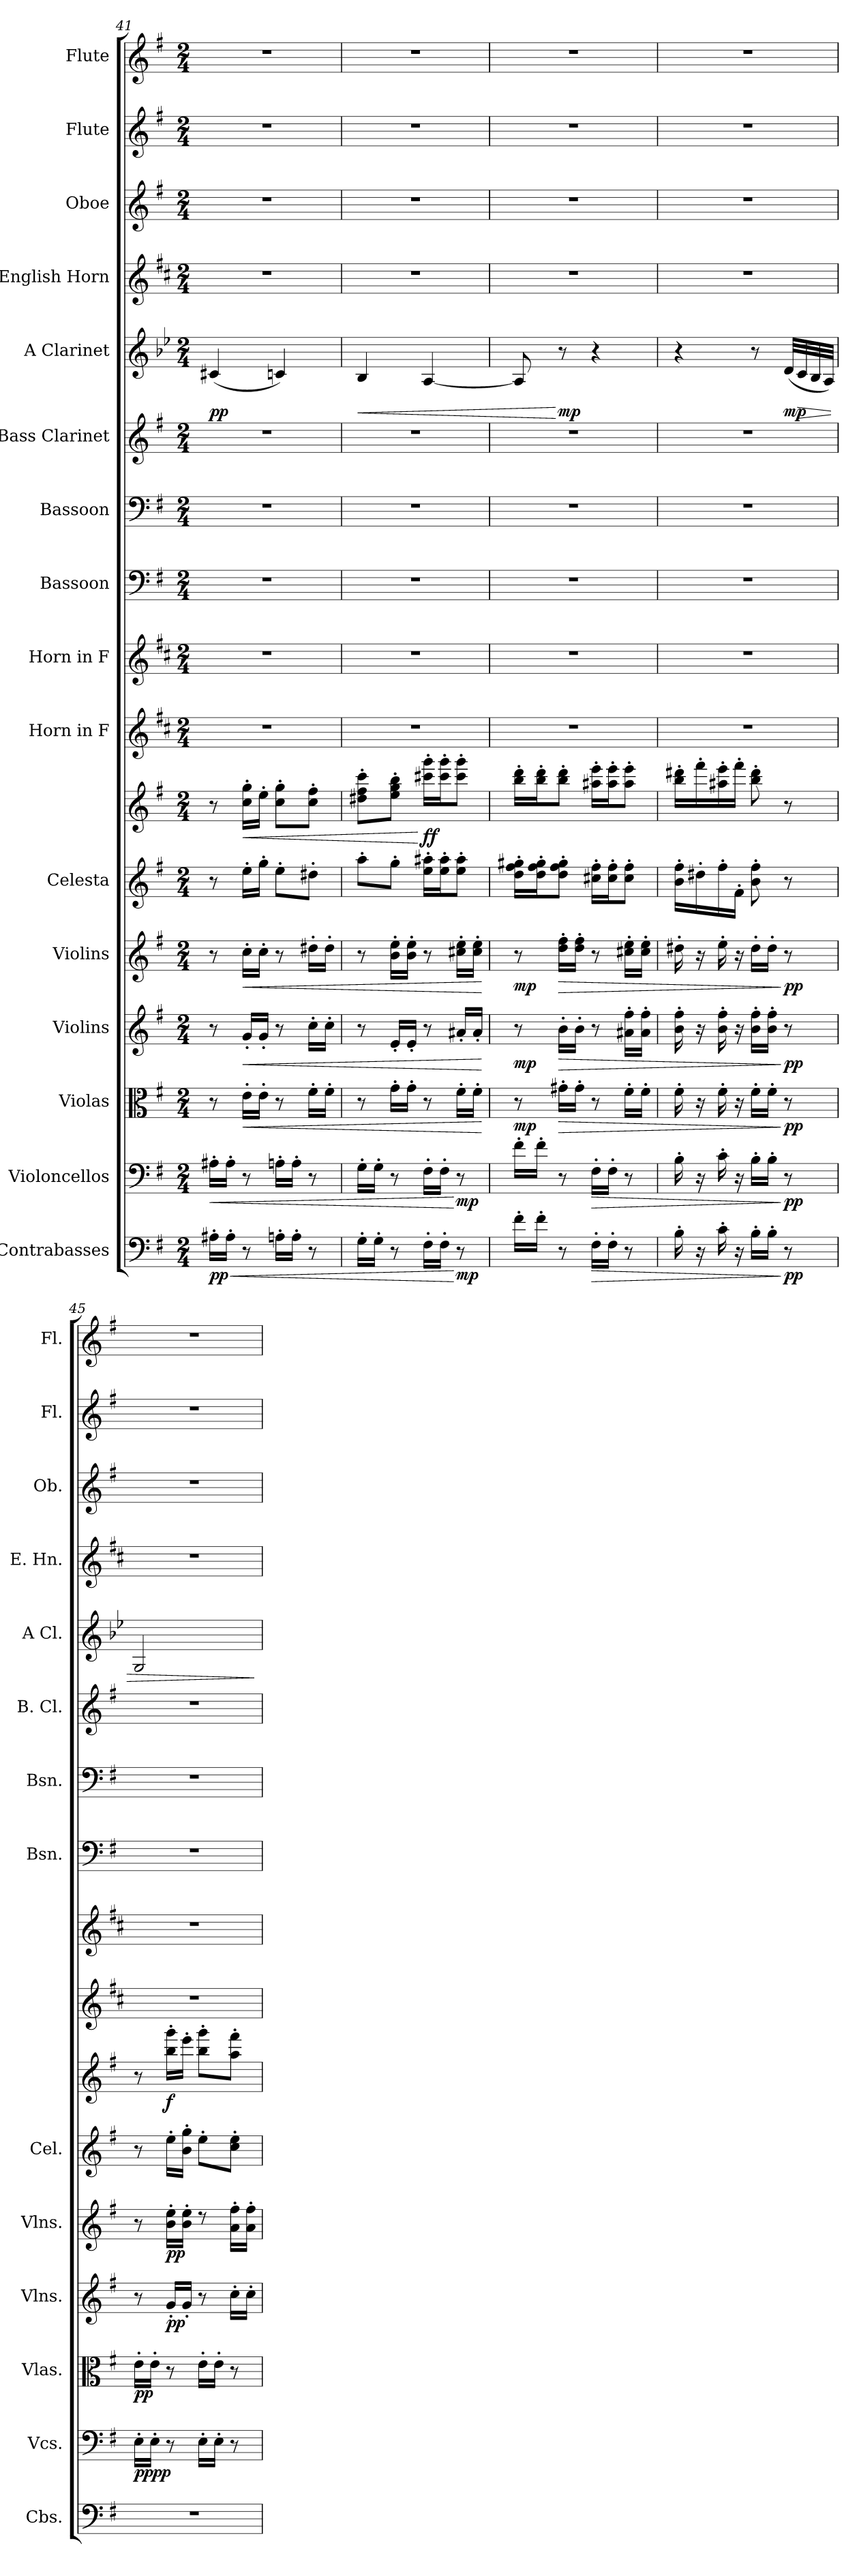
**kern	**dynam	**kern	**dynam	**kern	**dynam	**kern	**dynam	**kern	**dynam	**kern	**kern	**dynam	**kern	**kern	**kern	**kern	**kern	**kern	**dynam	**kern	**kern	**kern	**kern
*part16	*part16	*part15	*part15	*part14	*part14	*part13	*part13	*part12	*part12	*part11	*part11	*part11	*part10	*part9	*part8	*part7	*part6	*part5	*part5	*part4	*part3	*part2	*part1
*staff17	*staff17	*staff16	*staff16	*staff15	*staff15	*staff14	*staff14	*staff13	*staff13	*staff12	*staff11	*staff11/12	*staff10	*staff9	*staff8	*staff7	*staff6	*staff5	*staff5	*staff4	*staff3	*staff2	*staff1
*I"Contrabasses	*	*I"Violoncellos	*	*I"Violas	*	*I"Violins	*	*I"Violins	*	*I"Celesta	*	*	*I"Horn in F	*I"Horn in F	*I"Bassoon	*I"Bassoon	*I"Bass Clarinet	*I"A Clarinet	*	*I"English Horn	*I"Oboe	*I"Flute	*I"Flute
*I'Cbs.	*	*I'Vcs.	*	*I'Vlas.	*	*I'Vlns.	*	*I'Vlns.	*	*I'Cel.	*	*	*	*	*I'Bsn.	*I'Bsn.	*I'B. Cl.	*I'A Cl.	*	*I'E. Hn.	*I'Ob.	*I'Fl.	*I'Fl.
*clefF4	*	*clefF4	*	*clefC3	*	*clefG2	*	*clefG2	*	*clefG2	*clefG2	*	*clefG2	*clefG2	*clefF4	*clefF4	*clefG2	*clefG2	*	*clefG2	*clefG2	*clefG2	*clefG2
*ITrd7c12	*	*	*	*	*	*	*	*	*	*ITrd-7c-12	*ITrd-7c-12	*	*ITrd4c7	*ITrd4c7	*	*	*ITrd8c14	*ITrd2c3	*	*ITrd4c7	*	*	*
*k[f#]	*	*k[f#]	*	*k[f#]	*	*k[f#]	*	*k[f#]	*	*k[f#]	*k[f#]	*	*k[f#]	*k[f#]	*k[f#]	*k[f#]	*k[f#]	*k[f#]	*	*k[f#]	*k[f#]	*k[f#]	*k[f#]
*M2/4	*	*M2/4	*	*M2/4	*	*M2/4	*	*M2/4	*	*M2/4	*M2/4	*	*M2/4	*M2/4	*M2/4	*M2/4	*M2/4	*M2/4	*	*M2/4	*M2/4	*M2/4	*M2/4
=41	=41	=41	=41	=41	=41	=41	=41	=41	=41	=41	=41	=41	=41	=41	=41	=41	=41	=41	=41	=41	=41	=41	=41
!	!LO:HP:b	!	!LO:HP:b	!	!	!	!	!	!	!	!	!	!	!	!	!	!	!	!	!	!	!	!
!	!LO:DY:n=1:b	!	!	!	!	!	!	!	!	!	!	!	!	!	!	!	!	!	!LO:DY:b	!	!	!	!
16AA#X'\LL	< pp	16A#X'\LL	<	8r	.	8r	.	8r	.	8r	8r	.	2r	2r	2r	2r	2r	(<4A#X/	pp	2r	2r	2r	2r
16AA#'\JJ	.	16A#'\JJ	.	.	.	.	.	.	.	.	.	.	.	.	.	.	.	.	.	.	.	.	.
!	!	!	!	!	!LO:HP:b	!	!LO:HP:b	!	!LO:HP:b	!	!	!LO:HP:b	!	!	!	!	!	!	!	!	!	!	!
8r	.	8r	.	16e'\LL	<	16g'/LL	<	16cc'\LL	<	16eee'\LL	16ccc\' 16ggg\'LL	<	.	.	.	.	.	.	.	.	.	.	.
.	.	.	.	16e'\JJ	.	16g'/JJ	.	16cc'\JJ	.	16ggg'\JJ	16eee'\JJ	.	.	.	.	.	.	.	.	.	.	.	.
16AAn'\LL	.	16An'\LL	.	8r	.	8r	.	8r	.	8eee'\L	8ccc\' 8ggg\'L	.	.	.	.	.	.	4An/)	.	.	.	.	.
16AA'\JJ	.	16A'\JJ	.	.	.	.	.	.	.	.	.	.	.	.	.	.	.	.	.	.	.	.	.
8r	.	8r	.	16f#'\LL	.	16cc'\LL	.	16dd#X'\LL	.	8ddd#X'\J	8ccc\' 8fff#\'J	.	.	.	.	.	.	.	.	.	.	.	.
.	.	.	.	16f#'\JJ	.	16cc'\JJ	.	16dd#'\JJ	.	.	.	.	.	.	.	.	.	.	.	.	.	.	.
!!LO:PB:g=z
=42	=42	=42	=42	=42	=42	=42	=42	=42	=42	=42	=42	=42	=42	=42	=42	=42	=42	=42	=42	=42	=42	=42	=42
!	!	!	!	!	!	!	!	!	!	!	!	!	!	!	!	!	!	!	!LO:HP:b	!	!	!	!
16GG'\LL	.	16G'\LL	.	8r	.	8r	.	8r	.	8aaa'\L	8ddd#X\' 8fff#\' 8cccc\'L	.	2r	2r	2r	2r	2r	4G/	<	2r	2r	2r	2r
16GG'\JJ	.	16G'\JJ	.	.	.	.	.	.	.	.	.	.	.	.	.	.	.	.	.	.	.	.	.
8r	.	8r	.	16g'\LL	.	16e'/LL	.	16b\' 16ee\'LL	.	8ggg'\J	8eee\' 8ggg\' 8bbb\'J	.	.	.	.	.	.	.	.	.	.	.	.
.	.	.	.	16g'\JJ	.	16e'/JJ	.	16b\' 16ee\'JJ	.	.	.	.	.	.	.	.	.	.	.	.	.	.	.
!	!	!	!	!	!	!	!	!	!	!	!	!LO:DY:n=1:b	!	!	!	!	!	!	!	!	!	!	!
16FF#'\LL	.	16F#'\LL	.	8r	.	8r	.	8r	.	16eee\' 16aaa#X\'LL	16cccc#X\' 16gggg\'LL	[ ff	.	.	.	.	.	[4F#/	.	.	.	.	.
16FF#'\JJ	.	16F#'\JJ	.	.	.	.	.	.	.	16eee\' 16aaa#\'J	16cccc#\' 16gggg\'J	.	.	.	.	.	.	.	.	.	.	.	.
!	!LO:DY:n=1:b	!	!LO:DY:n=1:b	!	!	!	!	!	!	!	!	!	!	!	!	!	!	!	!	!	!	!	!
8r	[ mp	8r	[ mp	16f#'\LL	.	16a#X'/LL	.	16cc#X\' 16ee\'LL	.	8eee\' 8aaa#\'J	8cccc#\' 8gggg\'J	.	.	.	.	.	.	.	.	.	.	.	.
.	.	.	.	16f#'\JJ	.	16a#'/JJ	.	16cc#\' 16ee\'JJ	.	.	.	.	.	.	.	.	.	.	.	.	.	.	.
.	.	.	.	.	[	.	[	.	[	.	.	.	.	.	.	.	.	.	.	.	.	.	.
=43	=43	=43	=43	=43	=43	=43	=43	=43	=43	=43	=43	=43	=43	=43	=43	=43	=43	=43	=43	=43	=43	=43	=43
!	!	!	!	!	!LO:DY:b	!	!LO:DY:b	!	!LO:DY:b	!	!	!	!	!	!	!	!	!	!	!	!	!	!
16F#'\LL	.	16f#'\LL	.	8r	mp	8r	mp	8r	mp	16ddd\' 16fff#\' 16ggg#X\'LL	16bbb\' 16dddd\'LL	.	2r	2r	2r	2r	2r	8F#/]	.	2r	2r	2r	2r
16F#'\JJ	.	16f#'\JJ	.	.	.	.	.	.	.	16ddd\' 16fff#\' 16ggg#\'J	16bbb\' 16dddd\'J	.	.	.	.	.	.	.	.	.	.	.	.
!	!	!	!	!	!LO:HP:b	!	!LO:HP:b	!	!LO:HP:b	!	!	!	!	!	!	!	!	!	!LO:DY:n=1:b	!	!	!	!
8r	.	8r	.	16g#X'\LL	>	16b'\LL	>	16dd\' 16ff#\'LL	>	8ddd\' 8fff#\' 8ggg#\'J	8bbb\' 8dddd\'J	.	.	.	.	.	.	8r	[ mp	.	.	.	.
.	.	.	.	16g#'\JJ	.	16b'\JJ	.	16dd\' 16ff#\'JJ	.	.	.	.	.	.	.	.	.	.	.	.	.	.	.
!	!LO:HP:b	!	!LO:HP:b	!	!	!	!	!	!	!	!	!	!	!	!	!	!	!	!	!	!	!	!
16FF#'\LL	>	16F#'\LL	>	8r	.	8r	.	8r	.	16ccc#X\' 16fff#\'LL	16aaa#X\' 16eeee\'LL	.	.	.	.	.	.	4r	.	.	.	.	.
16FF#'\JJ	.	16F#'\JJ	.	.	.	.	.	.	.	16ccc#\' 16fff#\'J	16aaa#\' 16eeee\'J	.	.	.	.	.	.	.	.	.	.	.	.
8r	.	8r	.	16f#'\LL	.	16a#X\' 16ff#\'LL	.	16cc#X\' 16ee\'LL	.	8ccc#\' 8fff#\'J	8aaa#\' 8eeee\'J	.	.	.	.	.	.	.	.	.	.	.	.
.	.	.	.	16f#'\JJ	.	16a#\' 16ff#\'JJ	.	16cc#\' 16ee\'JJ	.	.	.	.	.	.	.	.	.	.	.	.	.	.	.
=44	=44	=44	=44	=44	=44	=44	=44	=44	=44	=44	=44	=44	=44	=44	=44	=44	=44	=44	=44	=44	=44	=44	=44
16BB'\	.	16B'\	.	16f#'\	.	16b\' 16ff#\'	.	16dd#X'\	.	16bb\' 16fff#\'LL	16bbb\' 16dddd#X\'LL	.	2r	2r	2r	2r	2r	4r	.	2r	2r	2r	2r
16r	.	16r	.	16r	.	16r	.	16r	.	16ddd#X'\	16ffff#'\	.	.	.	.	.	.	.	.	.	.	.	.
16C'\	.	16c'\	.	16f#'\	.	16b\' 16ff#\'	.	16ee'\	.	16fff#'\	16aaa#X\' 16eeee\'	.	.	.	.	.	.	.	.	.	.	.	.
16r	.	16r	.	16r	.	16r	.	16r	.	16ff#'\JJ	16ffff#'\JJ	.	.	.	.	.	.	.	.	.	.	.	.
16BB'\LL	.	16B'\LL	.	16f#'\LL	.	16b\' 16ff#\'LL	.	16dd#'\LL	.	8bb\' 8fff#\'	8bbb\' 8dddd#\'	.	.	.	.	.	.	8r	.	.	.	.	.
16BB'\JJ	.	16B'\JJ	.	16f#'\JJ	.	16b\' 16ff#\'JJ	.	16dd#'\JJ	.	.	.	.	.	.	.	.	.	.	.	.	.	.	.
!	!LO:DY:n=1:b	!	!LO:DY:n=1:b	!	!LO:DY:n=1:b	!	!LO:DY:n=1:b	!	!LO:DY:n=1:b	!	!	!	!	!	!	!	!	!	!LO:DY:b	!	!	!	!
8r	] pp	8r	] pp	8r	] pp	8r	] pp	8r	] pp	8r	8r	.	.	.	.	.	.	(<32B/LLL	mp	.	.	.	.
!	!	!	!	!	!	!	!	!	!	!	!	!	!	!	!	!	!	!	!LO:HP:b	!	!	!	!
.	.	.	.	.	.	.	.	.	.	.	.	.	.	.	.	.	.	32A/	>	.	.	.	.
.	.	.	.	.	.	.	.	.	.	.	.	.	.	.	.	.	.	32G/	.	.	.	.	.
.	.	.	.	.	.	.	.	.	.	.	.	.	.	.	.	.	.	32F#/JJJ)	.	.	.	.	.
=45	=45	=45	=45	=45	=45	=45	=45	=45	=45	=45	=45	=45	=45	=45	=45	=45	=45	=45	=45	=45	=45	=45	=45
!	!	!	!LO:DY:b	!	!	!	!	!	!	!	!	!	!	!	!	!	!	!	!	!	!	!	!
!	!	!	!LO:DY:n=1:b	!	!LO:DY:b	!	!	!	!	!	!	!	!	!	!	!	!	!	!	!	!	!	!
2r	.	16E'\LL	pp pp	16e'\LL	pp	8r	.	8r	.	8r	8r	.	2r	2r	2r	2r	2r	2E/	.	2r	2r	2r	2r
.	.	16E'\JJ	.	16e'\JJ	.	.	.	.	.	.	.	.	.	.	.	.	.	.	.	.	.	.	.
!	!	!	!	!	!	!	!LO:DY:b	!	!LO:DY:b	!	!	!LO:DY:b	!	!	!	!	!	!	!	!	!	!	!
.	.	8r	.	8r	.	16g'/LL	pp	16b\' 16ee\'LL	pp	16eee'\LL	16bbb\' 16gggg\'LL	f	.	.	.	.	.	.	.	.	.	.	.
.	.	.	.	.	.	16g'/JJ	.	16b\' 16ee\'JJ	.	16bb\' 16ggg\'JJ	16eeee'\JJ	.	.	.	.	.	.	.	.	.	.	.	.
.	.	16E'\LL	.	16e'\LL	.	8r	.	8rdd	.	8eee'\L	8bbb\' 8gggg\'L	.	.	.	.	.	.	.	.	.	.	.	.
.	.	16E'\JJ	.	16e'\JJ	.	.	.	.	.	.	.	.	.	.	.	.	.	.	.	.	.	.	.
.	.	8r	.	8r	.	16cc'\LL	.	16a\' 16ff#\'LL	.	8ccc\' 8eee\'J	8aaa\' 8ffff#\'J	.	.	.	.	.	.	.	.	.	.	.	.
.	.	.	.	.	.	16cc'\JJ	.	16a\' 16ff#\'JJ	.	.	.	.	.	.	.	.	.	.	.	.	.	.	.
.	.	.	.	.	.	.	.	.	.	.	.	.	.	.	.	.	.	.	]	.	.	.	.
=	=	=	=	=	=	=	=	=	=	=	=	=	=	=	=	=	=	=	=	=	=	=	=
*-	*-	*-	*-	*-	*-	*-	*-	*-	*-	*-	*-	*-	*-	*-	*-	*-	*-	*-	*-	*-	*-	*-	*-
